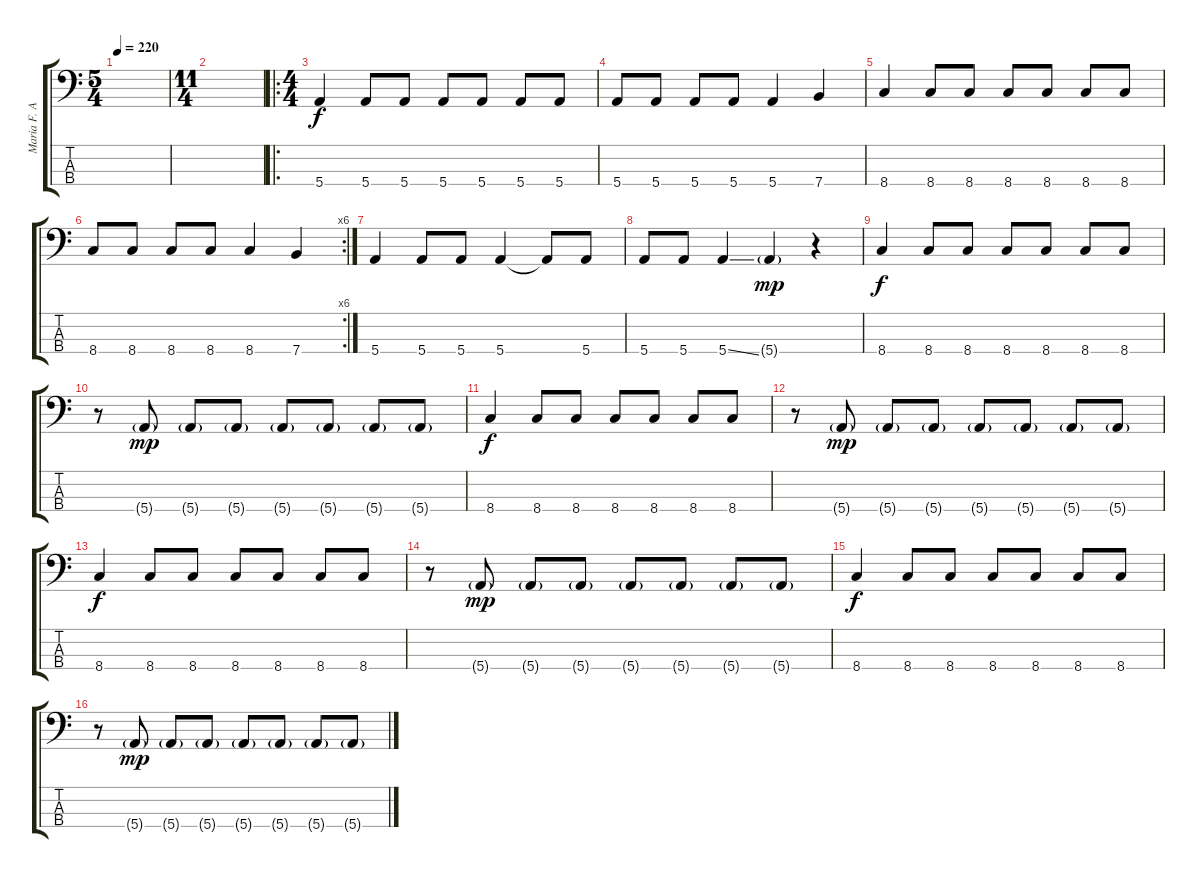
\track ("Maria F. Aldana" "Maria F. A") {instrument electricbassfinger}
\staff {score tabs}
\tuning (G2 D2 A1 E1) {hide}
\ts (5 4)
\tempo 220
\clef f4
\ks c
|
\ts (11 4)
|
\ro
\ts (4 4)
5.4.4 5.4.8 5.4.8 5.4.8 5.4.8 5.4.8 5.4.8 |
5.4.8 5.4.8 5.4.8 5.4.8 5.4.4 7.4.4 |
8.4.4 8.4.8 8.4.8 8.4.8 8.4.8 8.4.8 8.4.8 |
\rc 6
8.4.8 8.4.8 8.4.8 8.4.8 8.4.4 7.4.4 |
5.4.4 5.4.8 5.4.8 5.4.4 5.4{t}.8 5.4.8 |
5.4.8 5.4.8 5.4{ss}.4 5.4{g}.4{dy mp} r.4 |
8.4.4{dy f} 8.4.8 8.4.8 8.4.8 8.4.8 8.4.8 8.4.8 |
r.8 5.4{g}.8{dy mp} 5.4{g}.8 5.4{g}.8 5.4{g}.8 5.4{g}.8 5.4{g}.8 5.4{g}.8 |
8.4.4{dy f} 8.4.8 8.4.8 8.4.8 8.4.8 8.4.8 8.4.8 |
r.8 5.4{g}.8{dy mp} 5.4{g}.8 5.4{g}.8 5.4{g}.8 5.4{g}.8 5.4{g}.8 5.4{g}.8 |
8.4.4{dy f} 8.4.8 8.4.8 8.4.8 8.4.8 8.4.8 8.4.8 |
r.8 5.4{g}.8{dy mp} 5.4{g}.8 5.4{g}.8 5.4{g}.8 5.4{g}.8 5.4{g}.8 5.4{g}.8 |
8.4.4{dy f} 8.4.8 8.4.8 8.4.8 8.4.8 8.4.8 8.4.8 |
r.8 5.4{g}.8{dy mp} 5.4{g}.8 5.4{g}.8 5.4{g}.8 5.4{g}.8 5.4{g}.8 5.4{g}.8
